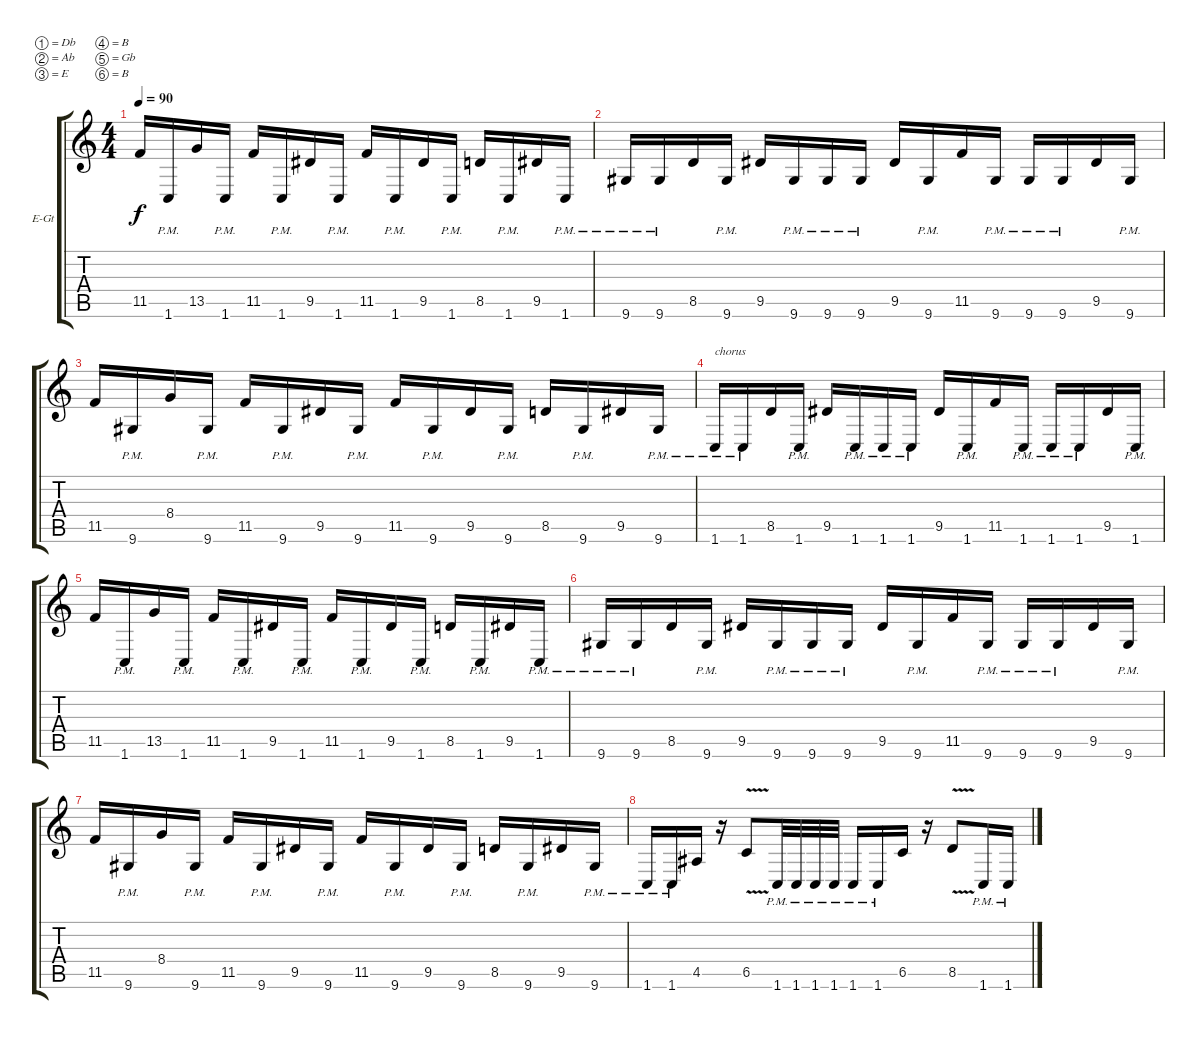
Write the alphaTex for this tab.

\bracketExtendMode groupsimilarinstruments
\firstSystemTrackNameOrientation horizontal
\otherSystemsTrackNameOrientation horizontal
\track ("[GANG]" "E-Gt") {instrument distortionguitar}
\staff {score tabs}
\tuning (Db4 Ab3 E3 B2 Gb2 B1)
\ts (4 4)
\tempo 90
\clef g2
\ks c
11.5.16{dy f} 1.6{pm}.16 13.5.16 1.6{pm}.16 11.5.16 1.6{pm}.16 9.5.16 1.6{pm}.16 11.5.16 1.6{pm}.16 9.5.16 1.6{pm}.16 8.5.16 1.6{pm}.16 9.5.16 1.6{pm}.16 |
9.6{pm}.16 9.6{pm}.16 8.5.16 9.6{pm}.16 9.5.16 9.6{pm}.16 9.6{pm}.16 9.6{pm}.16 9.5.16 9.6{pm}.16 11.5.16 9.6{pm}.16 9.6{pm}.16 9.6{pm}.16 9.5.16 9.6{pm}.16 |
11.5.16 9.6{pm}.16 8.4.16 9.6{pm}.16 11.5.16 9.6{pm}.16 9.5.16 9.6{pm}.16 11.5.16 9.6{pm}.16 9.5.16 9.6{pm}.16 8.5.16 9.6{pm}.16 9.5.16 9.6{pm}.16 |
1.6{pm}.16{txt "chorus"} 1.6{pm}.16 8.5.16 1.6{pm}.16 9.5.16 1.6{pm}.16 1.6{pm}.16 1.6{pm}.16 9.5.16 1.6{pm}.16 11.5.16 1.6{pm}.16 1.6{pm}.16 1.6{pm}.16 9.5.16 1.6{pm}.16 |
11.5.16 1.6{pm}.16 13.5.16 1.6{pm}.16 11.5.16 1.6{pm}.16 9.5.16 1.6{pm}.16 11.5.16 1.6{pm}.16 9.5.16 1.6{pm}.16 8.5.16 1.6{pm}.16 9.5.16 1.6{pm}.16 |
9.6{pm}.16 9.6{pm}.16 8.5.16 9.6{pm}.16 9.5.16 9.6{pm}.16 9.6{pm}.16 9.6{pm}.16 9.5.16 9.6{pm}.16 11.5.16 9.6{pm}.16 9.6{pm}.16 9.6{pm}.16 9.5.16 9.6{pm}.16 |
11.5.16 9.6{pm}.16 8.4.16 9.6{pm}.16 11.5.16 9.6{pm}.16 9.5.16 9.6{pm}.16 11.5.16 9.6{pm}.16 9.5.16 9.6{pm}.16 8.5.16 9.6{pm}.16 9.5.16 9.6{pm}.16 |
1.6{pm}.16 1.6{pm}.16 4.5.16 r.16 6.5{v}.8 1.6{pm}.32 1.6{pm}.32 1.6{pm}.32 1.6{pm}.32 1.6{pm}.16 1.6{pm}.16 6.5.16 r.16 8.5{v}.8 1.6{pm}.16 1.6{pm}.16
